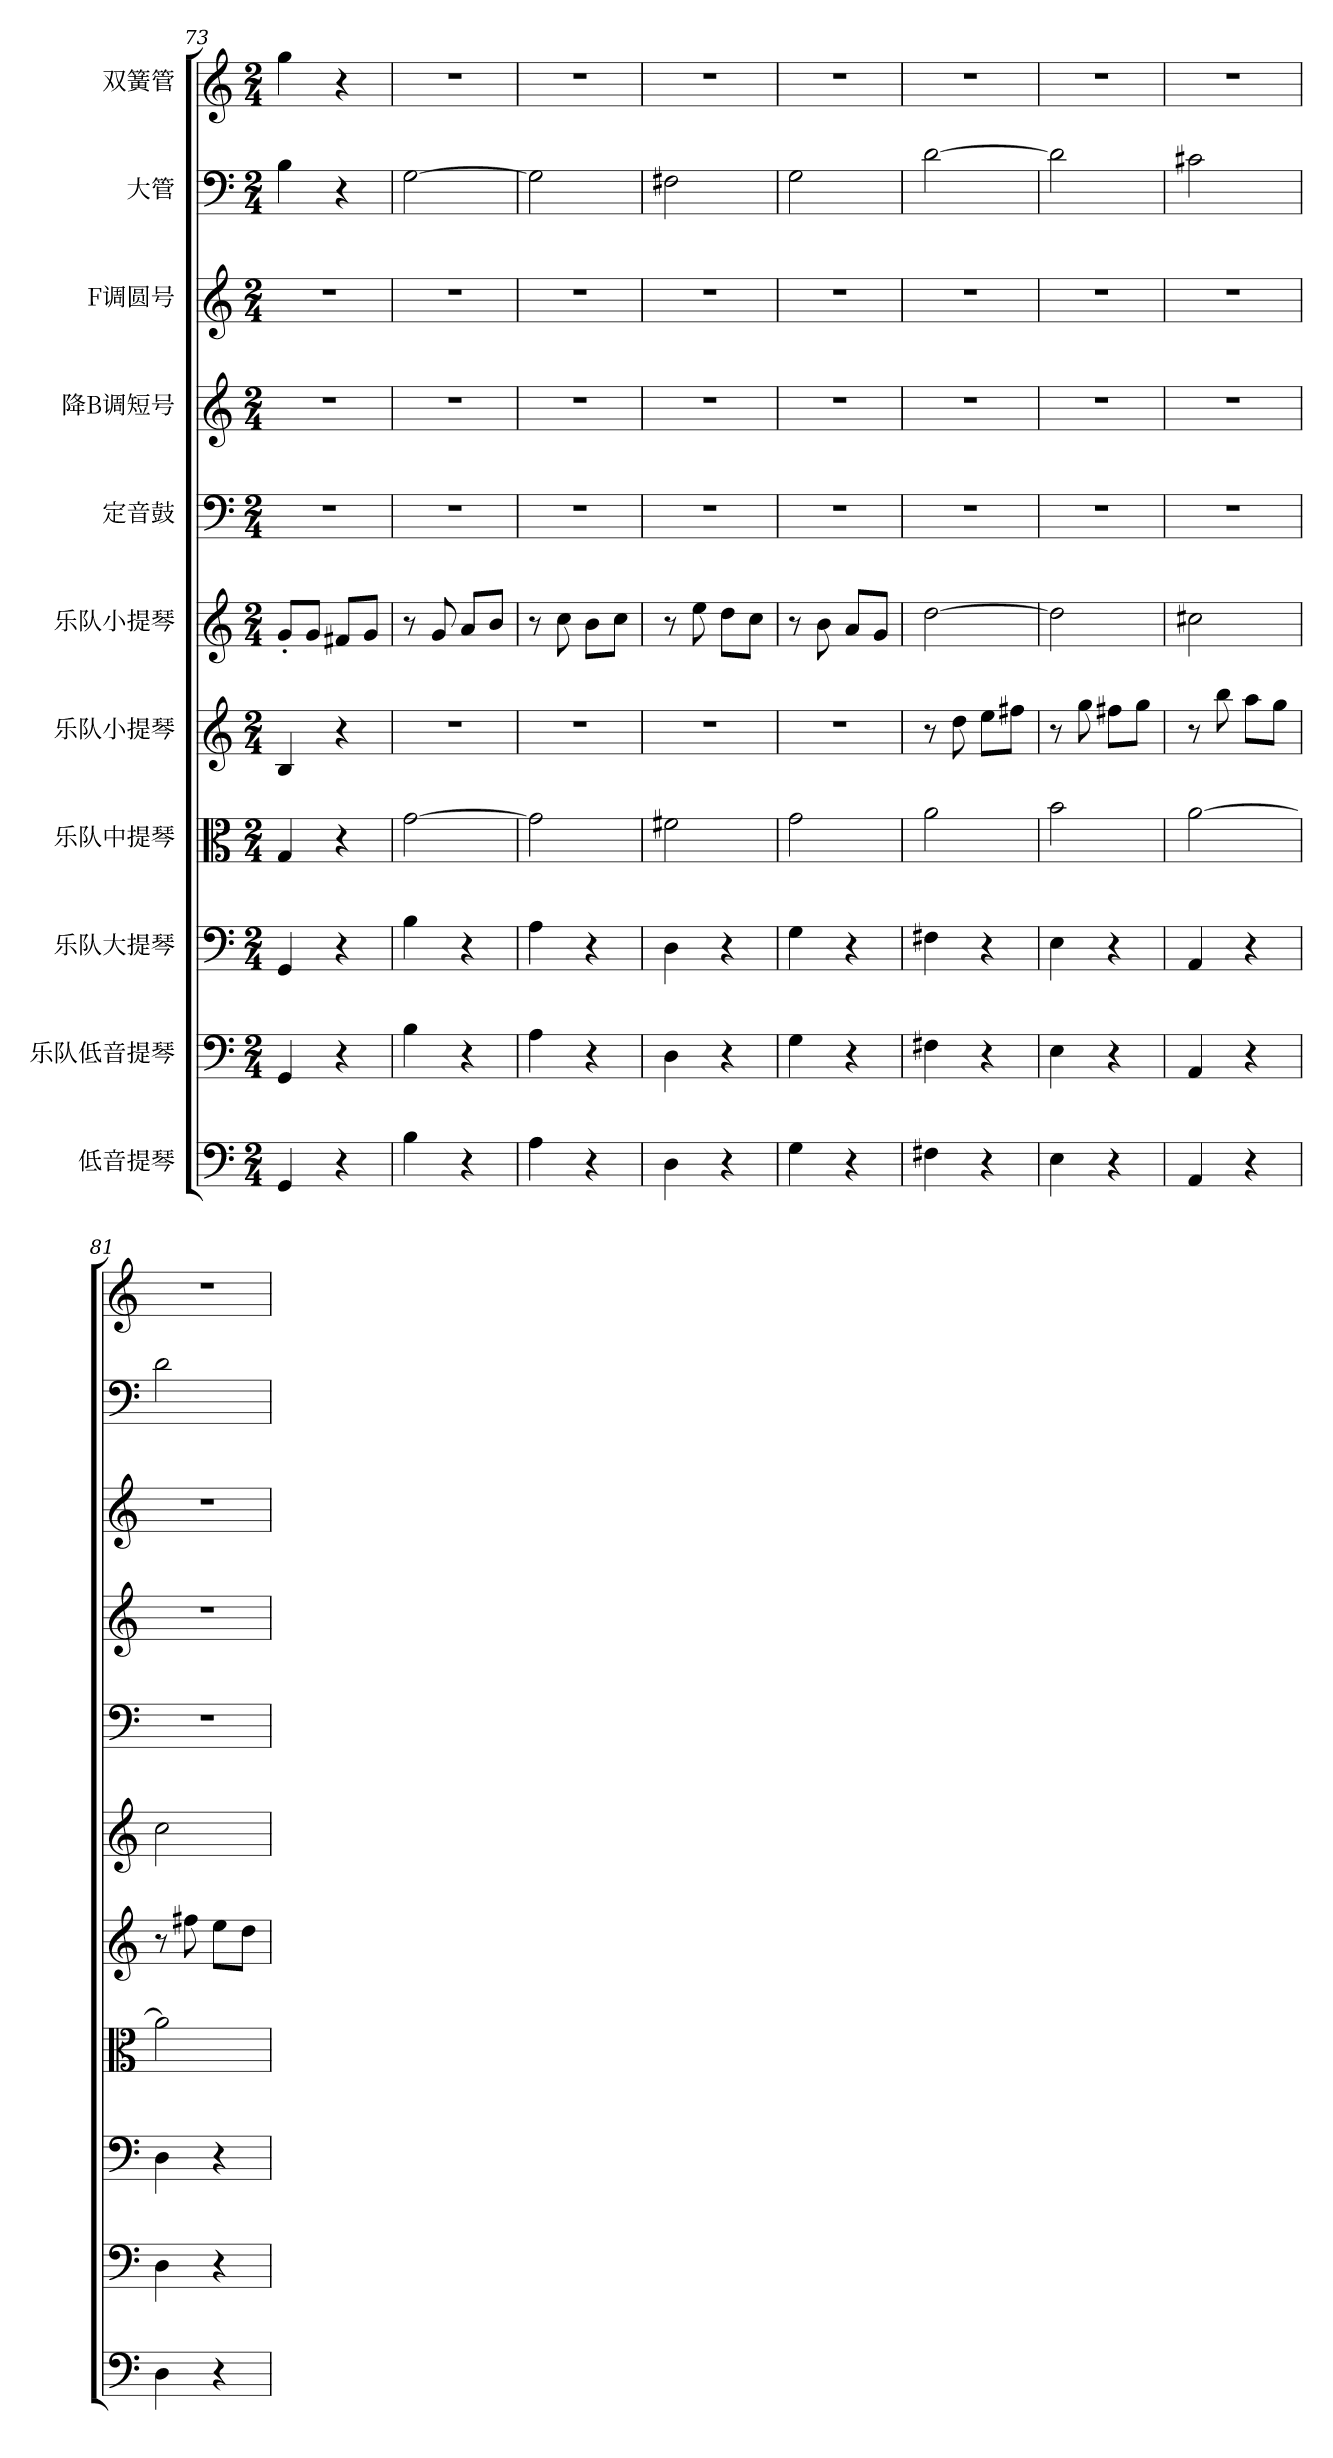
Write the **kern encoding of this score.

**kern	**kern	**kern	**kern	**kern	**kern	**kern	**kern	**kern	**kern	**kern
*part11	*part10	*part9	*part8	*part7	*part6	*part5	*part4	*part3	*part2	*part1
*staff11	*staff10	*staff9	*staff8	*staff7	*staff6	*staff5	*staff4	*staff3	*staff2	*staff1
*I"低音提琴	*I"乐队低音提琴	*I"乐队大提琴	*I"乐队中提琴	*I"乐队小提琴	*I"乐队小提琴	*I"定音鼓	*I"降B调短号	*I"F调圆号	*I"大管	*I"双簧管
*clefF4	*clefF4	*clefF4	*clefC3	*clefG2	*clefG2	*clefF4	*clefG2	*clefG2	*clefF4	*clefG2
*ITrd7c12	*ITrd7c12	*	*	*	*	*	*ITrd1c2	*ITrd4c7	*	*
*k[]	*k[]	*k[]	*k[]	*k[]	*k[]	*k[]	*k[b-e-]	*k[b-]	*k[]	*k[]
*M2/4	*M2/4	*M2/4	*M2/4	*M2/4	*M2/4	*M2/4	*M2/4	*M2/4	*M2/4	*M2/4
=73	=73	=73	=73	=73	=73	=73	=73	=73	=73	=73
4GGG/	4GGG/	4GG/	4G/	4B/	8g'/L	2r	2r	2r	4B\	4gg\
.	.	.	.	.	8g/J	.	.	.	.	.
4r	4r	4r	4r	4r	8f#X/L	.	.	.	4r	4r
.	.	.	.	.	8g/J	.	.	.	.	.
=74	=74	=74	=74	=74	=74	=74	=74	=74	=74	=74
4BB\	4BB\	4B\	[2g\	2r	8r	2r	2r	2r	[2G\	2r
.	.	.	.	.	8g/	.	.	.	.	.
4r	4r	4r	.	.	8a/L	.	.	.	.	.
.	.	.	.	.	8b/J	.	.	.	.	.
=75	=75	=75	=75	=75	=75	=75	=75	=75	=75	=75
4AA\	4AA\	4A\	2g\]	2r	8r	2r	2r	2r	2G\]	2r
.	.	.	.	.	8cc\	.	.	.	.	.
4r	4r	4r	.	.	8b\L	.	.	.	.	.
.	.	.	.	.	8cc\J	.	.	.	.	.
=76	=76	=76	=76	=76	=76	=76	=76	=76	=76	=76
4DD\	4DD\	4D\	2f#X\	2r	8r	2r	2r	2r	2F#X\	2r
.	.	.	.	.	8ee\	.	.	.	.	.
4r	4r	4r	.	.	8dd\L	.	.	.	.	.
.	.	.	.	.	8cc\J	.	.	.	.	.
=77	=77	=77	=77	=77	=77	=77	=77	=77	=77	=77
4GG\	4GG\	4G\	2g\	2r	8r	2r	2r	2r	2G\	2r
.	.	.	.	.	8b\	.	.	.	.	.
4r	4r	4r	.	.	8a/L	.	.	.	.	.
.	.	.	.	.	8g/J	.	.	.	.	.
!!LO:PB:g=z
=78	=78	=78	=78	=78	=78	=78	=78	=78	=78	=78
4FF#X\	4FF#X\	4F#X\	2a\	8r	[2dd\	2r	2r	2r	[2d\	2r
.	.	.	.	8dd\	.	.	.	.	.	.
4r	4r	4r	.	8ee\L	.	.	.	.	.	.
.	.	.	.	8ff#X\J	.	.	.	.	.	.
=79	=79	=79	=79	=79	=79	=79	=79	=79	=79	=79
4EE\	4EE\	4E\	2b\	8r	2dd\]	2r	2r	2r	2d\]	2r
.	.	.	.	8gg\	.	.	.	.	.	.
4r	4r	4r	.	8ff#X\L	.	.	.	.	.	.
.	.	.	.	8gg\J	.	.	.	.	.	.
=80	=80	=80	=80	=80	=80	=80	=80	=80	=80	=80
4AAA/	4AAA/	4AA/	[2a\	8r	2cc#X\	2r	2r	2r	2c#X\	2r
.	.	.	.	8bb\	.	.	.	.	.	.
4r	4r	4r	.	8aa\L	.	.	.	.	.	.
.	.	.	.	8gg\J	.	.	.	.	.	.
=81	=81	=81	=81	=81	=81	=81	=81	=81	=81	=81
4DD\	4DD\	4D\	2a\]	8r	2cc\	2r	2r	2r	2d\	2r
.	.	.	.	8ff#X\	.	.	.	.	.	.
4r	4r	4r	.	8ee\L	.	.	.	.	.	.
.	.	.	.	8dd\J	.	.	.	.	.	.
=	=	=	=	=	=	=	=	=	=	=
*-	*-	*-	*-	*-	*-	*-	*-	*-	*-	*-
